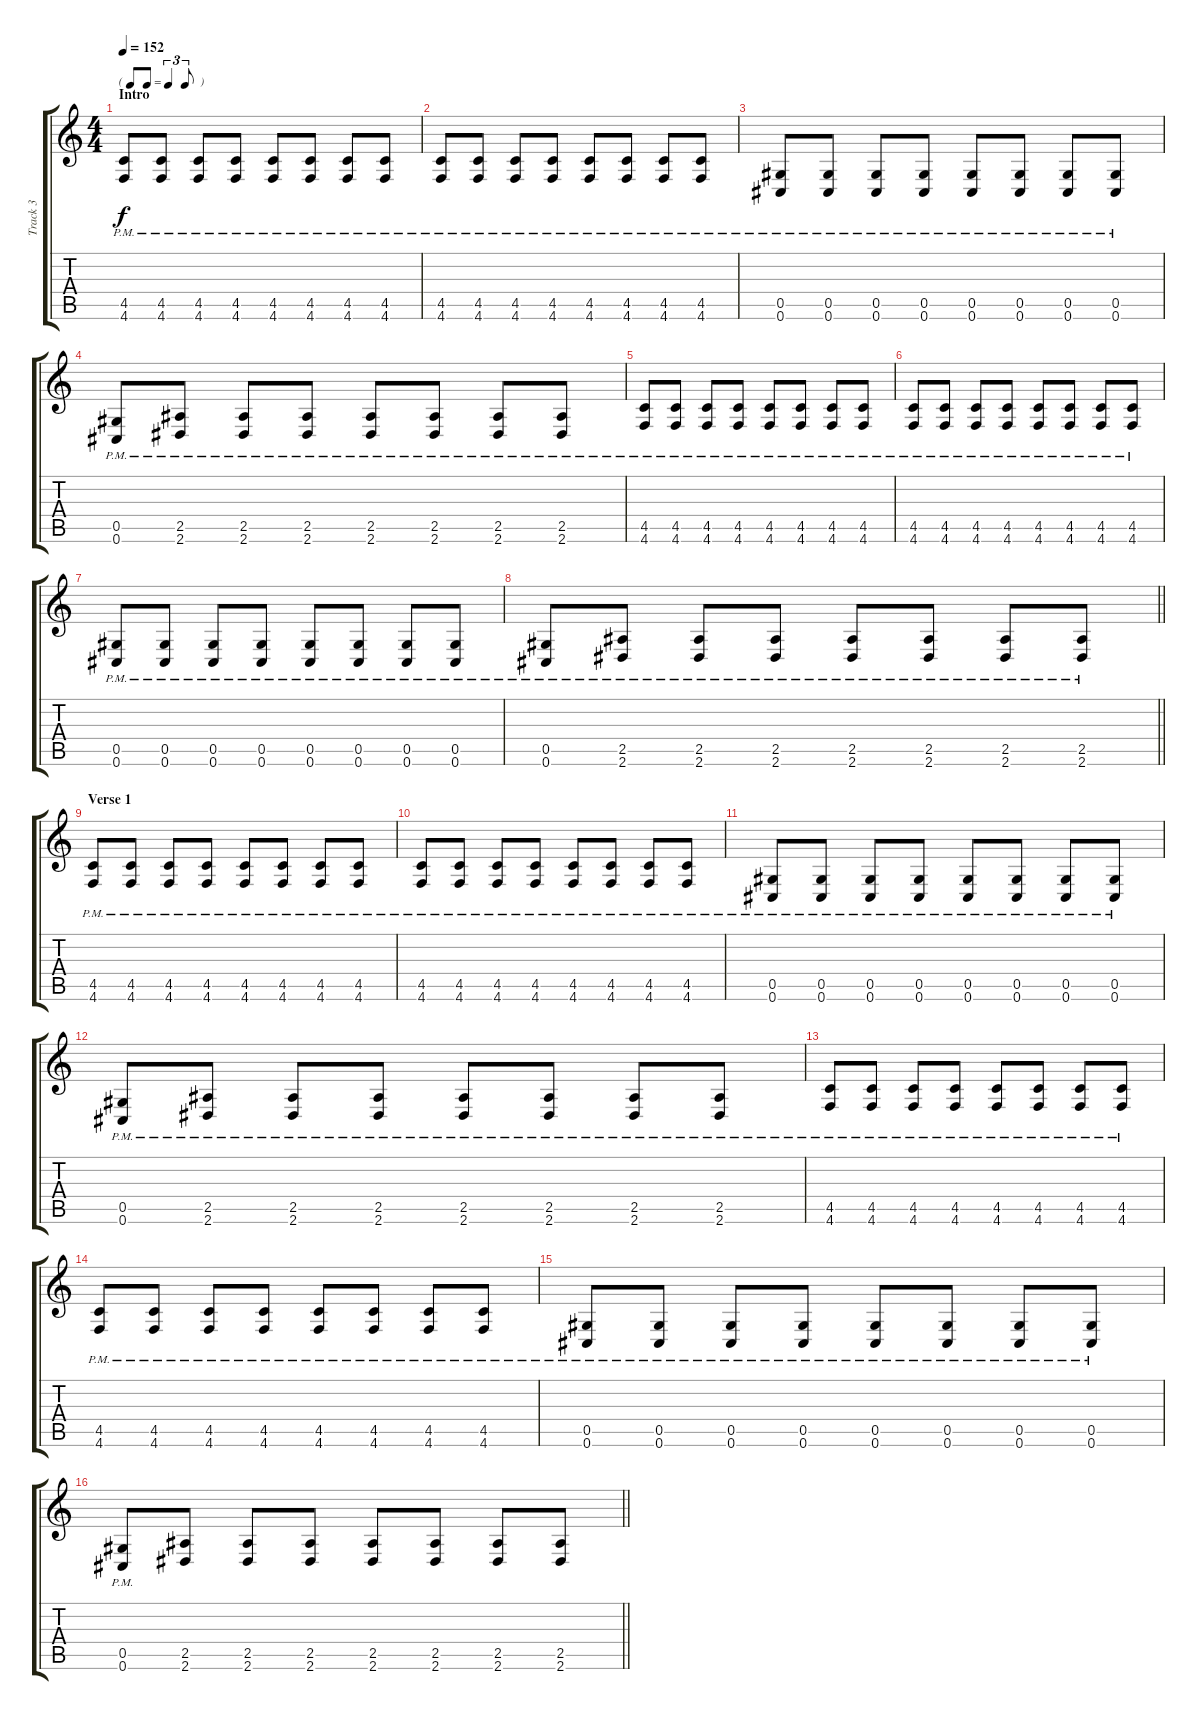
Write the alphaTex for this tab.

\track ("Track 3" "Track 3") {instrument distortionguitar}
\staff {score tabs}
\tuning (Eb4 Bb3 Gb3 Db3 Ab2 Db2) {hide}
\ts (4 4)
\tf triplet8th
\section ("" "Intro")
\tempo 152
\clef g2
\ks c
(4.5{pm} 4.6{pm}).8{dy f instrument distortionguitar} (4.5{pm} 4.6{pm}).8 (4.5{pm} 4.6{pm}).8 (4.5{pm} 4.6{pm}).8 (4.5{pm} 4.6{pm}).8 (4.5{pm} 4.6{pm}).8 (4.5{pm} 4.6{pm}).8 (4.5{pm} 4.6{pm}).8 |
(4.5{pm} 4.6{pm}).8 (4.5{pm} 4.6{pm}).8 (4.5{pm} 4.6{pm}).8 (4.5{pm} 4.6{pm}).8 (4.5{pm} 4.6{pm}).8 (4.5{pm} 4.6{pm}).8 (4.5{pm} 4.6{pm}).8 (4.5{pm} 4.6{pm}).8 |
(0.5 0.6{pm}).8 (0.5{pm} 0.6).8 (0.5{pm} 0.6).8 (0.5{pm} 0.6).8 (0.5{pm} 0.6).8 (0.5{pm} 0.6).8 (0.5{pm} 0.6).8 (0.5{pm} 0.6).8 |
(0.5{pm} 0.6).8 (2.5{pm} 2.6{pm}).8 (2.5{pm} 2.6{pm}).8 (2.5{pm} 2.6{pm}).8 (2.5{pm} 2.6{pm}).8 (2.5{pm} 2.6{pm}).8 (2.5{pm} 2.6{pm}).8 (2.5{pm} 2.6{pm}).8 |
(4.5{pm} 4.6{pm}).8 (4.5{pm} 4.6{pm}).8 (4.5{pm} 4.6{pm}).8 (4.5{pm} 4.6{pm}).8 (4.5{pm} 4.6{pm}).8 (4.5{pm} 4.6{pm}).8 (4.5{pm} 4.6{pm}).8 (4.5{pm} 4.6{pm}).8 |
(4.5{pm} 4.6{pm}).8 (4.5{pm} 4.6{pm}).8 (4.5{pm} 4.6{pm}).8 (4.5{pm} 4.6{pm}).8 (4.5{pm} 4.6{pm}).8 (4.5{pm} 4.6{pm}).8 (4.5{pm} 4.6{pm}).8 (4.5{pm} 4.6{pm}).8 |
(0.5{pm} 0.6).8 (0.5{pm} 0.6).8 (0.5{pm} 0.6).8 (0.5{pm} 0.6).8 (0.5{pm} 0.6).8 (0.5{pm} 0.6).8 (0.5{pm} 0.6).8 (0.5{pm} 0.6).8 |
\barLineRight lightlight
(0.5{pm} 0.6).8 (2.5{pm} 2.6{pm}).8 (2.5{pm} 2.6{pm}).8 (2.5{pm} 2.6{pm}).8 (2.5{pm} 2.6{pm}).8 (2.5{pm} 2.6{pm}).8 (2.5{pm} 2.6{pm}).8 (2.5{pm} 2.6{pm}).8 |
\section ("" "Verse 1")
(4.5{pm} 4.6{pm}).8 (4.5{pm} 4.6{pm}).8 (4.5{pm} 4.6{pm}).8 (4.5{pm} 4.6{pm}).8 (4.5{pm} 4.6{pm}).8 (4.5{pm} 4.6{pm}).8 (4.5{pm} 4.6{pm}).8 (4.5{pm} 4.6{pm}).8 |
(4.5{pm} 4.6{pm}).8 (4.5{pm} 4.6{pm}).8 (4.5{pm} 4.6{pm}).8 (4.5{pm} 4.6{pm}).8 (4.5{pm} 4.6{pm}).8 (4.5{pm} 4.6{pm}).8 (4.5{pm} 4.6{pm}).8 (4.5{pm} 4.6{pm}).8 |
(0.5{pm} 0.6).8 (0.5{pm} 0.6).8 (0.5{pm} 0.6).8 (0.5{pm} 0.6).8 (0.5{pm} 0.6).8 (0.5{pm} 0.6).8 (0.5{pm} 0.6).8 (0.5{pm} 0.6).8 |
(0.5{pm} 0.6).8 (2.5{pm} 2.6{pm}).8 (2.5{pm} 2.6{pm}).8 (2.5{pm} 2.6{pm}).8 (2.5{pm} 2.6{pm}).8 (2.5{pm} 2.6{pm}).8 (2.5{pm} 2.6{pm}).8 (2.5{pm} 2.6{pm}).8 |
(4.5{pm} 4.6{pm}).8 (4.5{pm} 4.6{pm}).8 (4.5{pm} 4.6{pm}).8 (4.5{pm} 4.6{pm}).8 (4.5{pm} 4.6{pm}).8 (4.5{pm} 4.6{pm}).8 (4.5{pm} 4.6{pm}).8 (4.5{pm} 4.6{pm}).8 |
(4.5{pm} 4.6{pm}).8 (4.5{pm} 4.6{pm}).8 (4.5{pm} 4.6{pm}).8 (4.5{pm} 4.6{pm}).8 (4.5{pm} 4.6{pm}).8 (4.5{pm} 4.6{pm}).8 (4.5{pm} 4.6{pm}).8 (4.5{pm} 4.6{pm}).8 |
(0.5{pm} 0.6).8 (0.5{pm} 0.6).8 (0.5{pm} 0.6).8 (0.5{pm} 0.6).8 (0.5{pm} 0.6).8 (0.5{pm} 0.6).8 (0.5{pm} 0.6).8 (0.5{pm} 0.6).8 |
\barLineRight lightlight
(0.5{pm} 0.6).8 (2.5 2.6).8 (2.5 2.6).8 (2.5 2.6).8 (2.5 2.6).8 (2.5 2.6).8 (2.5 2.6).8 (2.5 2.6).8
